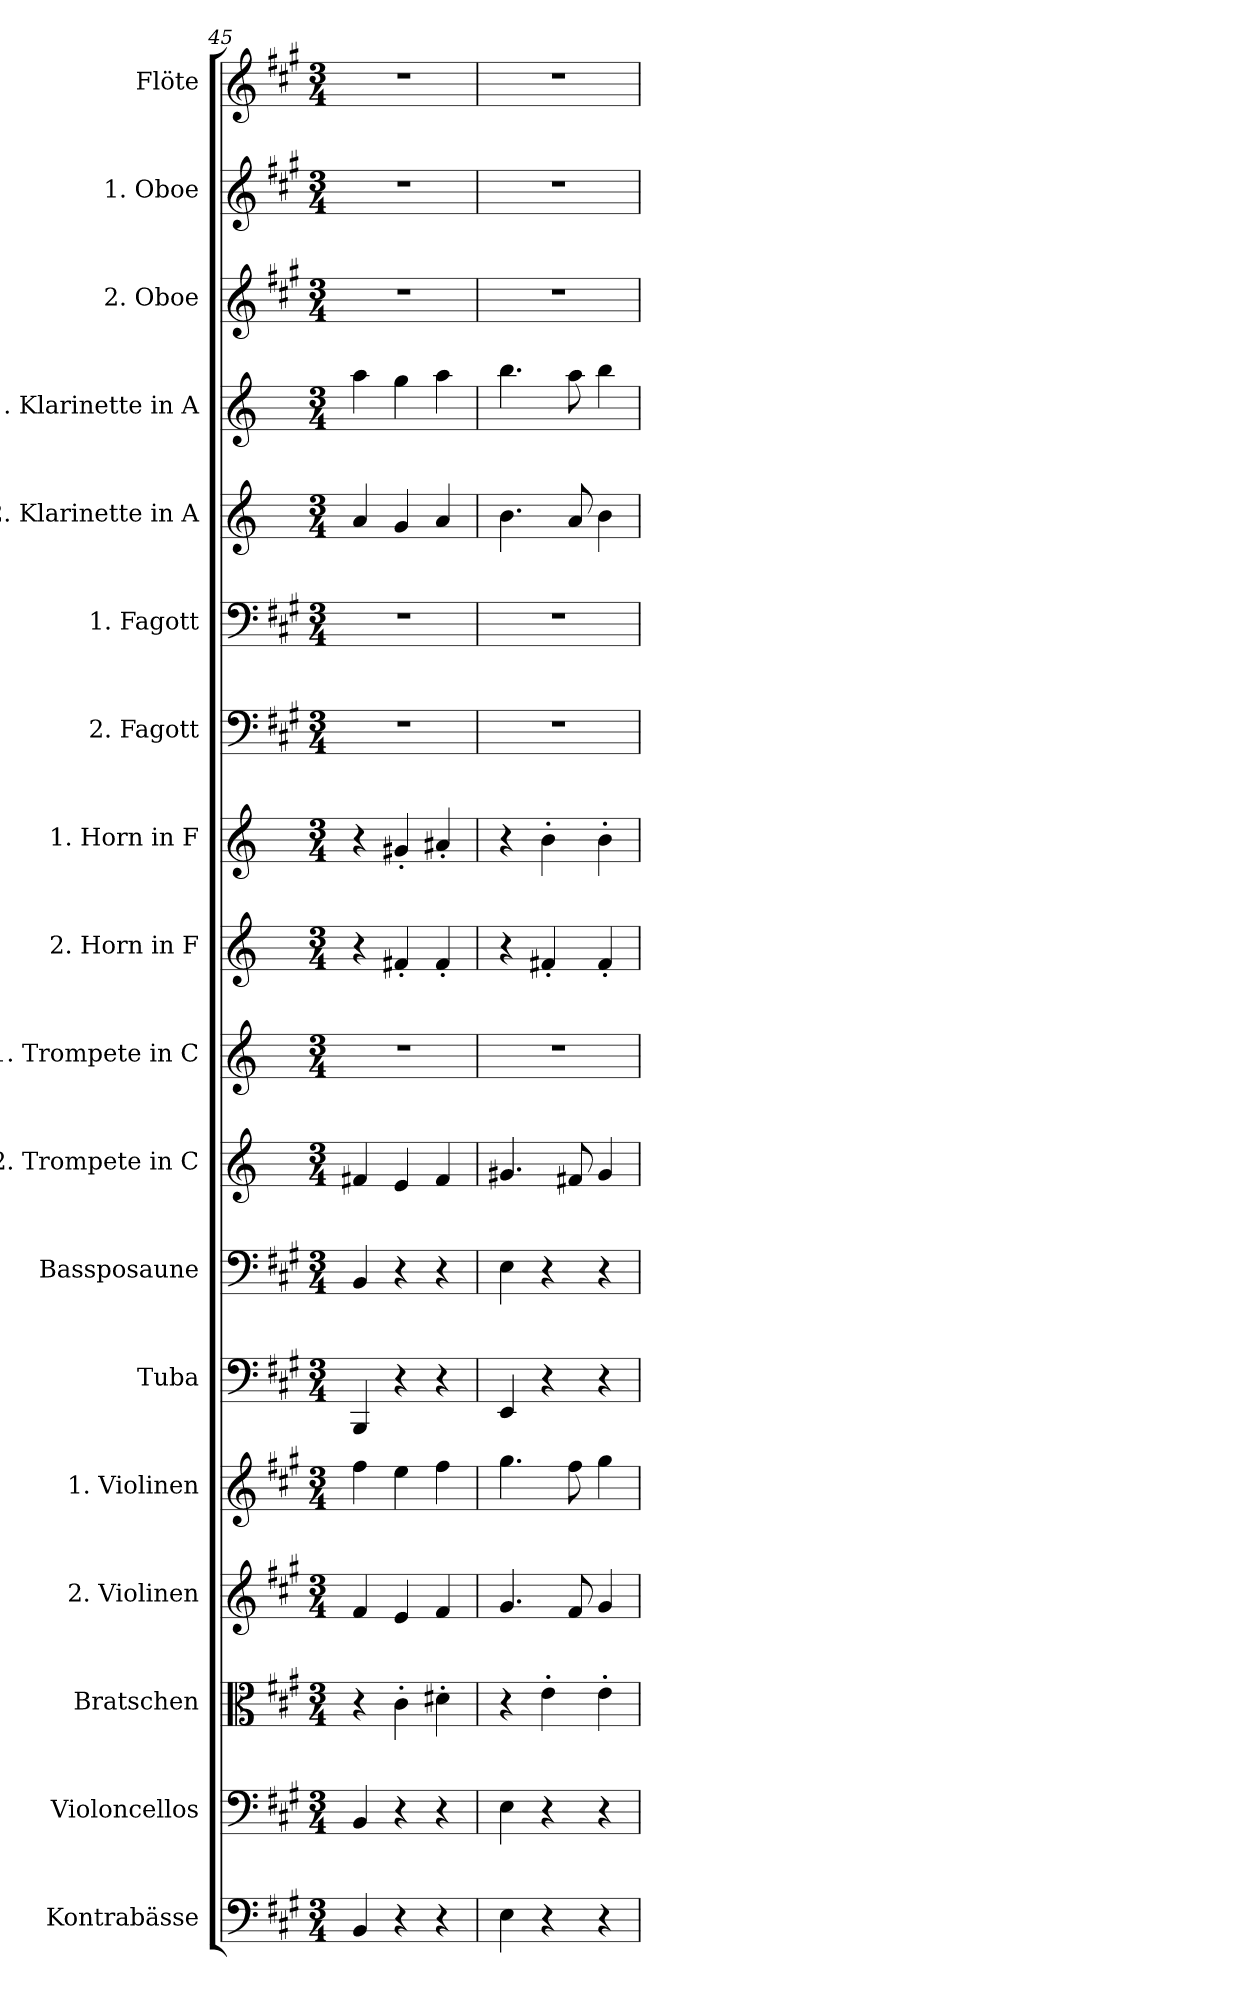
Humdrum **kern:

**kern	**kern	**kern	**kern	**kern	**kern	**kern	**kern	**kern	**kern	**kern	**kern	**kern	**kern	**kern	**kern	**kern	**kern
*part18	*part17	*part16	*part15	*part14	*part13	*part12	*part11	*part10	*part9	*part8	*part7	*part6	*part5	*part4	*part3	*part2	*part1
*staff18	*staff17	*staff16	*staff15	*staff14	*staff13	*staff12	*staff11	*staff10	*staff9	*staff8	*staff7	*staff6	*staff5	*staff4	*staff3	*staff2	*staff1
*I"Kontrabässe	*I"Violoncellos	*I"Bratschen	*I"2. Violinen	*I"1. Violinen	*I"Tuba	*I"Bassposaune	*I"2. Trompete in C	*I"1. Trompete in C	*I"2. Horn in F	*I"1. Horn in F	*I"2. Fagott	*I"1. Fagott	*I"2. Klarinette in A	*I"1. Klarinette in A	*I"2. Oboe	*I"1. Oboe	*I"Flöte
*I'Kbs.	*I'Vcs.	*I'Bran.	*I'2. Vln.	*I'1. Vln.	*I'Tba.	*I'B.psn.	*	*	*	*	*I'2. Fgt.	*I'1. Fgt.	*	*	*I'2. Ob.	*I'1. Ob.	*I'Fl.
*clefF4	*clefF4	*clefC3	*clefG2	*clefG2	*clefF4	*clefF4	*clefG2	*clefG2	*clefG2	*clefG2	*clefF4	*clefF4	*clefG2	*clefG2	*clefG2	*clefG2	*clefG2
*ITrd7c12	*	*	*	*	*	*	*	*	*ITrd4c7	*ITrd4c7	*	*	*ITrd2c3	*ITrd2c3	*	*	*
*k[f#c#g#]	*k[f#c#g#]	*k[f#c#g#]	*k[f#c#g#]	*k[f#c#g#]	*k[f#c#g#]	*k[f#c#g#]	*k[]	*k[]	*k[b-]	*k[b-]	*k[f#c#g#]	*k[f#c#g#]	*k[f#c#g#]	*k[f#c#g#]	*k[f#c#g#]	*k[f#c#g#]	*k[f#c#g#]
*M3/4	*M3/4	*M3/4	*M3/4	*M3/4	*M3/4	*M3/4	*M3/4	*M3/4	*M3/4	*M3/4	*M3/4	*M3/4	*M3/4	*M3/4	*M3/4	*M3/4	*M3/4
=45	=45	=45	=45	=45	=45	=45	=45	=45	=45	=45	=45	=45	=45	=45	=45	=45	=45
4BBB/	4BB/	4r	4f#/	4ff#\	4BBB/	4BB/	4f#X/	2.r	4r	4r	2.r	2.r	4f#/	4ff#\	2.r	2.r	2.r
4r	4r	4c#'\	4e/	4ee\	4r	4r	4e/	.	4Bn'/	4c#X'/	.	.	4e/	4ee\	.	.	.
4r	4r	4d#X'\	4f#/	4ff#\	4r	4r	4f#/	.	4B'/	4d#X'/	.	.	4f#/	4ff#\	.	.	.
=46	=46	=46	=46	=46	=46	=46	=46	=46	=46	=46	=46	=46	=46	=46	=46	=46	=46
4EE\	4E\	4r	4.g#/	4.gg#\	4EE/	4E\	4.g#X/	2.r	4r	4r	2.r	2.r	4.g#\	4.gg#\	2.r	2.r	2.r
4r	4r	4e'\	.	.	4r	4r	.	.	4Bn'/	4e'\	.	.	.	.	.	.	.
.	.	.	8f#/	8ff#\	.	.	8f#X/	.	.	.	.	.	8f#/	8ff#\	.	.	.
4r	4r	4e'\	4g#/	4gg#\	4r	4r	4g#/	.	4B'/	4e'\	.	.	4g#\	4gg#\	.	.	.
=	=	=	=	=	=	=	=	=	=	=	=	=	=	=	=	=	=
*-	*-	*-	*-	*-	*-	*-	*-	*-	*-	*-	*-	*-	*-	*-	*-	*-	*-
